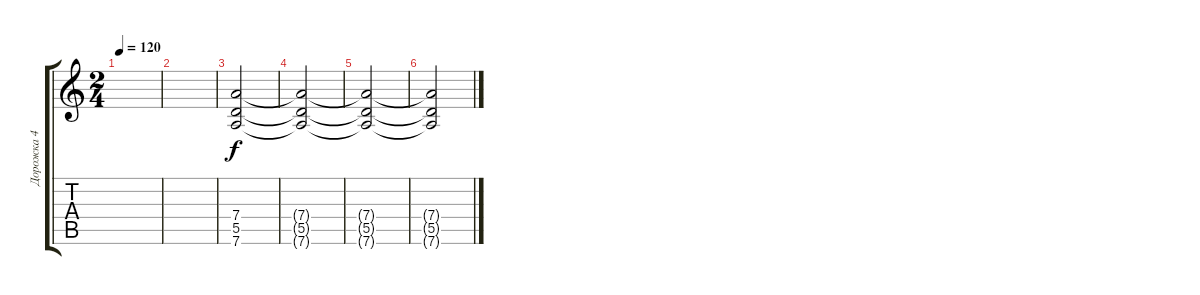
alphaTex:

\track ("Дорожка 4" "Дорожка 4") {instrument distortionguitar}
\staff {score tabs}
\tuning (E4 B3 G3 D3 A2 D2) {hide}
\ts (2 4)
\tempo 120
\clef g2
\ks c
|
|
(7.4 5.5 7.6).2{dy f volume 13} |
(7.4{t} 5.5{t} 7.6{t}).2{volume 1} |
(7.4{t} 5.5{t} 7.6{t}).2 |
(7.4{t} 5.5{t} 7.6{t}).2
